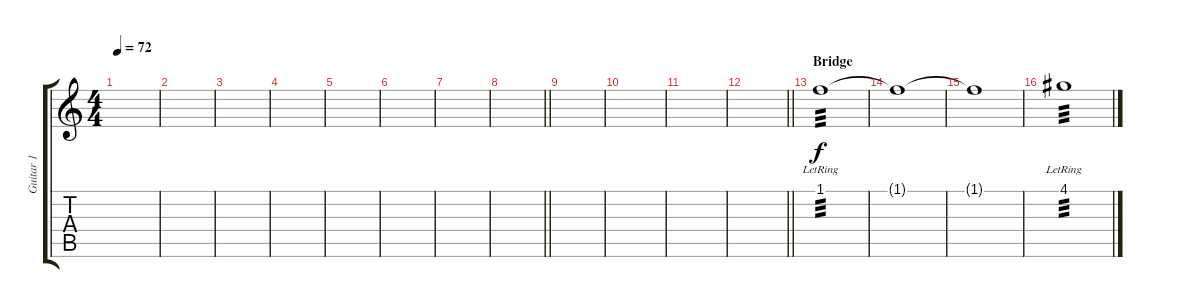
\track ("Guitar 1" "Guitar 1") {instrument electricguitarmuted}
\staff {score tabs}
\tuning (E4 B3 G3 D3 A2 E2) {hide}
\ts (4 4)
\tempo 72
\clef g2
\ks c
|
|
|
|
|
|
|
\barLineRight lightlight
|
|
|
|
\barLineRight lightlight
|
\section ("" "Bridge")
1.1{lr}.1{tp 3} |
1.1{t}.1 |
1.1{t}.1 |
4.1{lr}.1{tp 3}
